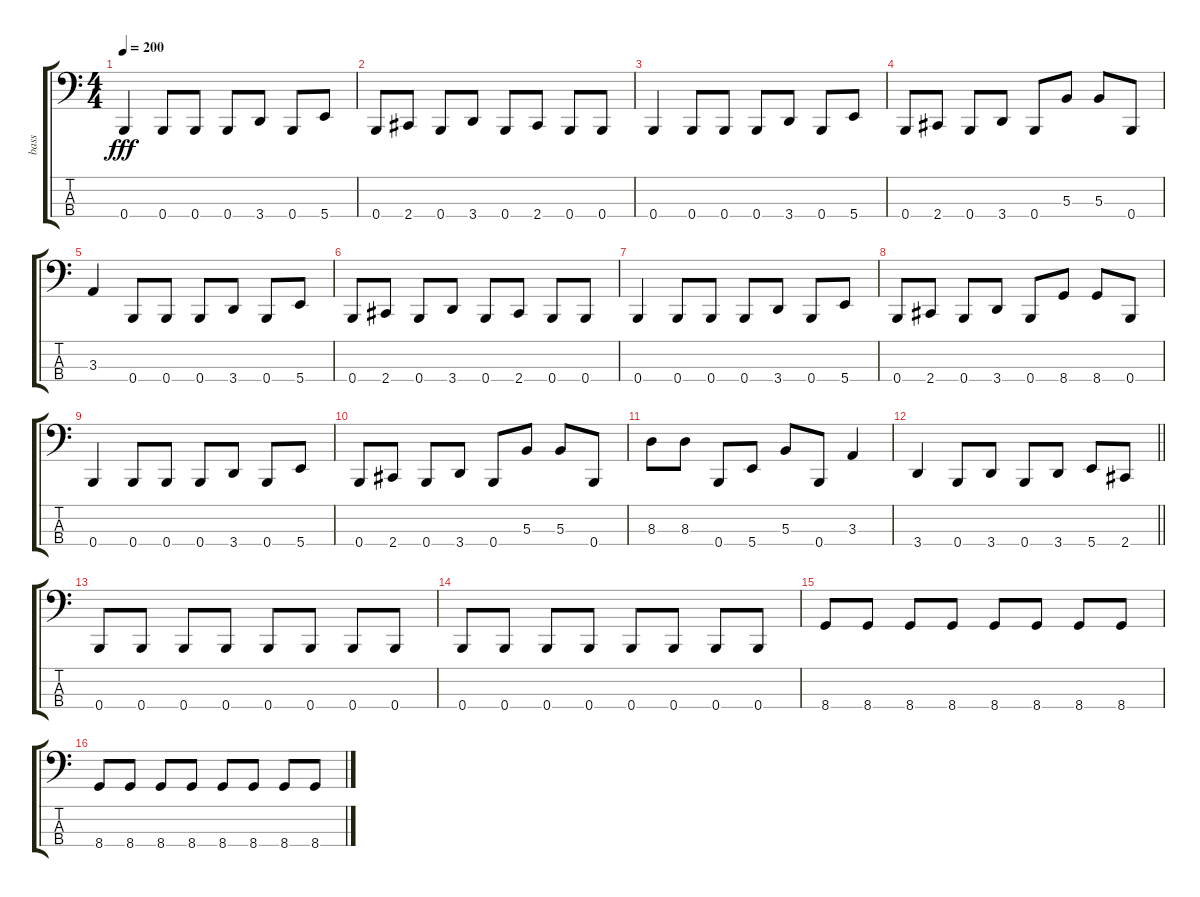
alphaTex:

\track ("bass" "bass") {instrument electricbasspick}
\staff {score tabs}
\tuning (E2 B1 Gb1 B0) {hide}
\ts (4 4)
\section ("" "")
\tempo 200
\clef f4
\ks c
0.4.4{dy fff} 0.4.8 0.4.8 0.4.8 3.4.8 0.4.8 5.4.8 |
0.4.8 2.4.8 0.4.8 3.4.8 0.4.8 2.4.8 0.4.8 0.4.8 |
0.4.4 0.4.8 0.4.8 0.4.8 3.4.8 0.4.8 5.4.8 |
0.4.8 2.4.8 0.4.8 3.4.8 0.4.8 5.3.8 5.3.8 0.4.8 |
3.3.4 0.4.8 0.4.8 0.4.8 3.4.8 0.4.8 5.4.8 |
0.4.8 2.4.8 0.4.8 3.4.8 0.4.8 2.4.8 0.4.8 0.4.8 |
0.4.4 0.4.8 0.4.8 0.4.8 3.4.8 0.4.8 5.4.8 |
0.4.8 2.4.8 0.4.8 3.4.8 0.4.8 8.4.8 8.4.8 0.4.8 |
0.4.4 0.4.8 0.4.8 0.4.8 3.4.8 0.4.8 5.4.8 |
0.4.8 2.4.8 0.4.8 3.4.8 0.4.8 5.3.8 5.3.8 0.4.8 |
8.3.8 8.3.8 0.4.8 5.4.8 5.3.8 0.4.8 3.3.4 |
\barLineRight lightlight
3.4.4 0.4.8 3.4.8 0.4.8 3.4.8 5.4.8 2.4.8 |
\section ("" "")
0.4.8 0.4.8 0.4.8 0.4.8 0.4.8 0.4.8 0.4.8 0.4.8 |
0.4.8 0.4.8 0.4.8 0.4.8 0.4.8 0.4.8 0.4.8 0.4.8 |
8.4.8 8.4.8 8.4.8 8.4.8 8.4.8 8.4.8 8.4.8 8.4.8 |
8.4.8 8.4.8 8.4.8 8.4.8 8.4.8 8.4.8 8.4.8 8.4.8
